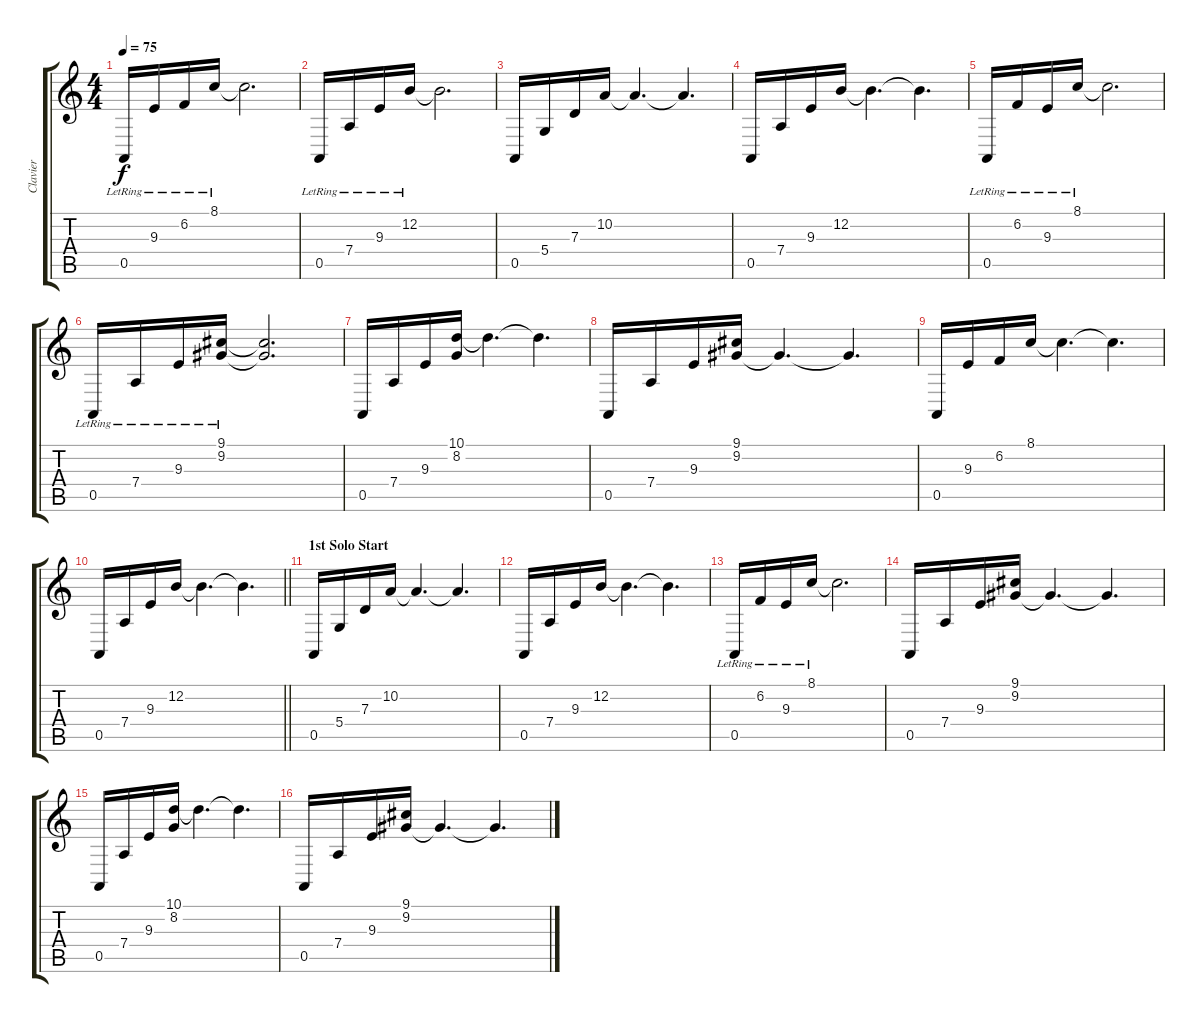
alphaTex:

\track ("Clavier" "Clavier") {instrument fx4atmosphere}
\staff {score tabs}
\tuning (E4 B3 G3 D3 A2 E2) {hide}
\ts (4 4)
\tempo 75
\clef g2
\ks c
0.5{lr}.16{dy f} 9.3{lr}.16 6.2{lr}.16 8.1{lr}.16 8.1{t}.2{d} |
0.5{lr}.16 7.4{lr}.16 9.3{lr}.16 12.2{lr}.16 12.2{t}.2{d} |
0.5.16{balance 13 instrument fx4atmosphere} 5.4.16 7.3.16 10.2.16 10.2{t}.4{d} 10.2{t}.4{d} |
0.5.16 7.4.16 9.3.16 12.2.16 12.2{t}.4{d} 12.2{t}.4{d} |
0.5{lr}.16 6.2{lr}.16 9.3{lr}.16 8.1{lr}.16 8.1{t}.2{d} |
0.5{lr}.16 7.4{lr}.16 9.3{lr}.16 (9.1{lr} 9.2{lr}).16 (9.1{t} 9.2{t}).2{d} |
0.5.16 7.4.16 9.3.16 (10.1 8.2).16 10.1{t}.4{d} 10.1{t}.4{d} |
0.5.16 7.4.16 9.3.16 (9.1 9.2).16 9.2{t}.4{d} 9.2{t}.4{d} |
0.5.16 9.3.16 6.2.16 8.1.16 8.1{t}.4{d} 8.1{t}.4{d} |
\barLineRight lightlight
0.5.16 7.4.16 9.3.16 12.2.16 12.2{t}.4{d} 12.2{t}.4{d} |
\section ("" "1st Solo Start")
0.5.16 5.4.16 7.3.16 10.2.16 10.2{t}.4{d} 10.2{t}.4{d} |
0.5.16 7.4.16 9.3.16 12.2.16 12.2{t}.4{d} 12.2{t}.4{d} |
0.5{lr}.16 6.2{lr}.16 9.3{lr}.16 8.1{lr}.16 8.1{t}.2{d} |
0.5.16 7.4.16 9.3.16 (9.1 9.2).16 9.2{t}.4{d} 9.2{t}.4{d} |
0.5.16 7.4.16 9.3.16 (10.1 8.2).16 10.1{t}.4{d} 10.1{t}.4{d} |
0.5.16 7.4.16 9.3.16 (9.1 9.2).16 9.2{t}.4{d} 9.2{t}.4{d}
